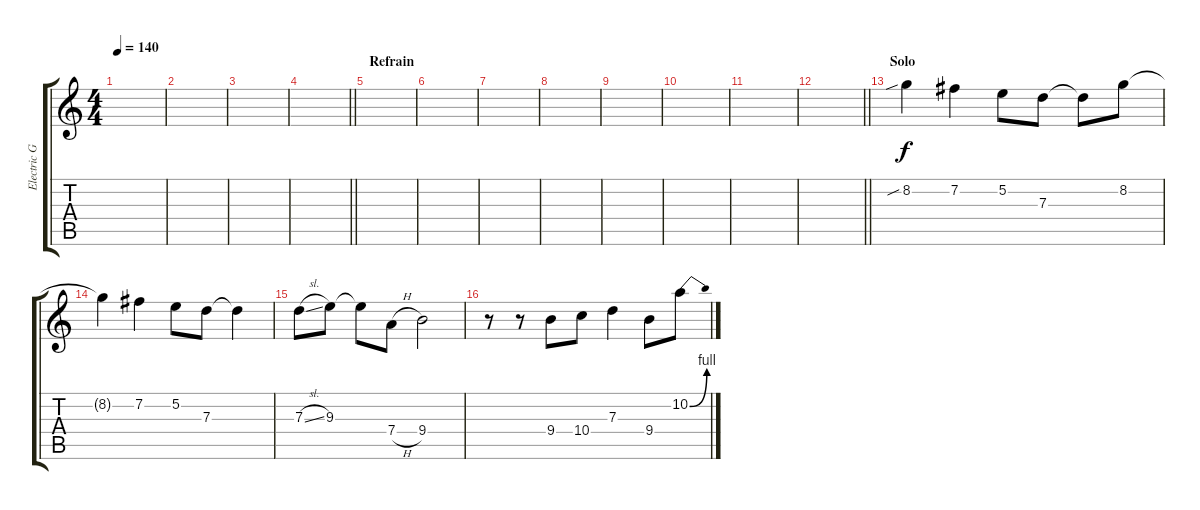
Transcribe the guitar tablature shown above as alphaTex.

\track ("Electric Guitar" "Electric G") {instrument distortionguitar}
\staff {score tabs}
\tuning (E4 B3 G3 D3 A2 E2) {hide}
\ts (4 4)
\tempo 140
\clef g2
\ks c
|
|
|
\barLineRight lightlight
|
\section ("" "Refrain")
|
|
|
|
|
|
|
\barLineRight lightlight
|
\section ("" "Solo")
8.2{sib}.4 7.2.4 5.2.8 7.3.8 7.3{t}.8 8.2.8 |
8.2{t}.4 7.2.4 5.2.8 7.3.8 7.3{t}.4 |
7.3{sl}.8 9.3.8 9.3{t}.8 7.4{h}.8 9.4.2 |
r.8 r.8 9.4.8 10.4.8 7.3.4 9.4.8 10.2{be (bend 0 0 60 4)}.8
